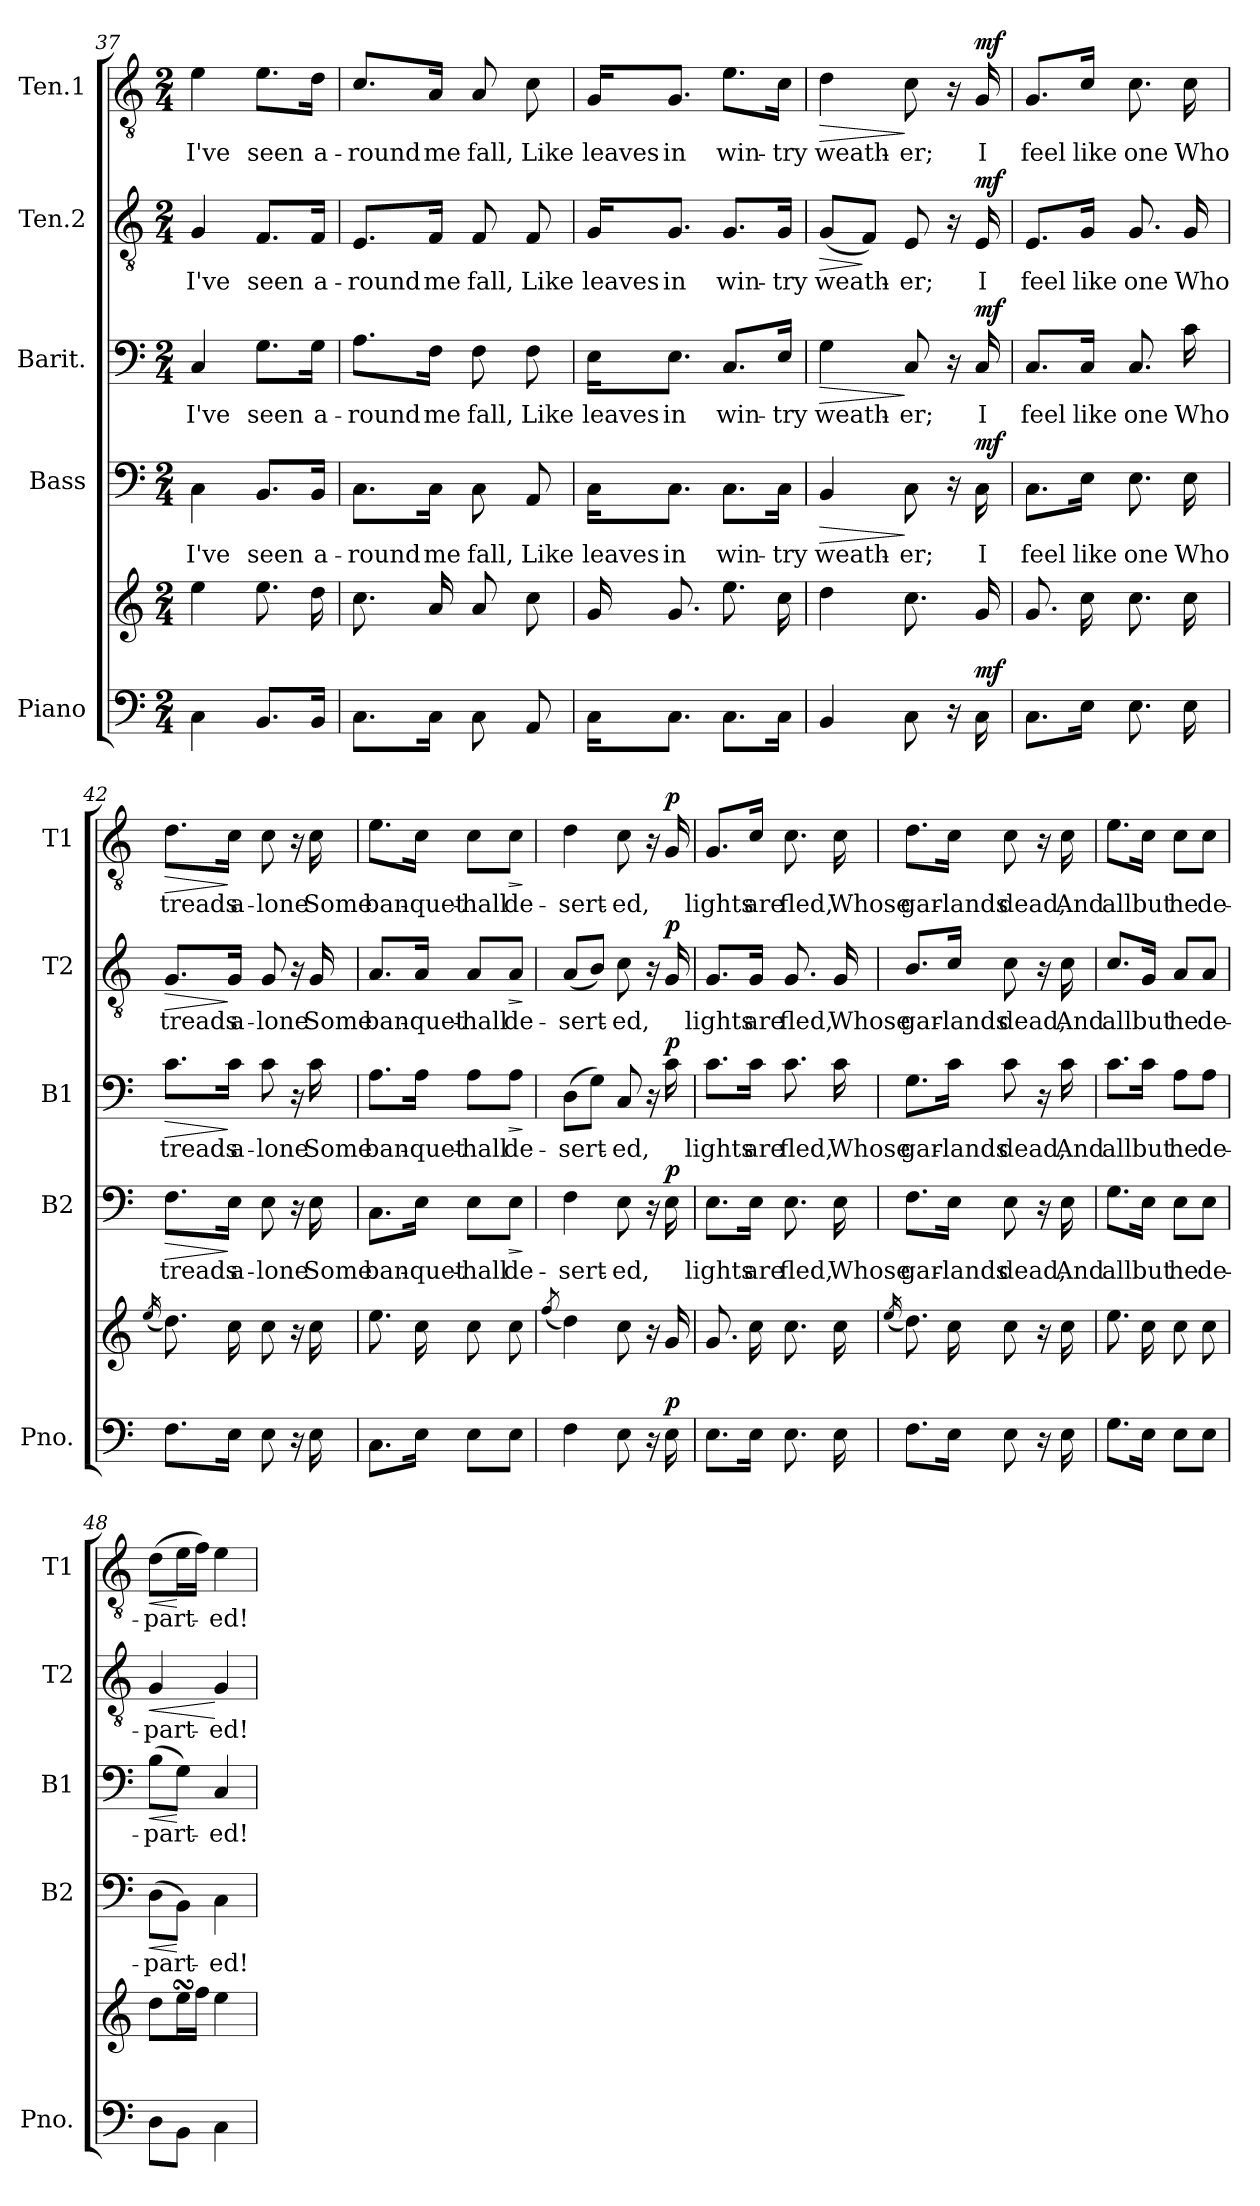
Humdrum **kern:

**kern	**kern	**dynam	**kern	**text	**dynam	**kern	**text	**dynam	**kern	**text	**dynam	**kern	**text	**dynam
*part5	*part5	*part5	*part4	*part4	*part4	*part3	*part3	*part3	*part2	*part2	*part2	*part1	*part1	*part1
*staff6	*staff5	*staff5/6	*staff4	*staff4	*staff4	*staff3	*staff3	*staff3	*staff2	*staff2	*staff2	*staff1	*staff1	*staff1
*I"Piano	*	*	*I"Bass	*	*	*I"Barit.	*	*	*I"Ten.2	*	*	*I"Ten.1	*	*
*I'Pno.	*	*	*I'B2	*	*	*I'B1	*	*	*I'T2	*	*	*I'T1	*	*
*clefF4	*clefG2	*	*clefF4	*	*	*clefF4	*	*	*clefGv2	*	*	*clefGv2	*	*
*k[]	*k[]	*	*k[]	*	*	*k[]	*	*	*k[]	*	*	*k[]	*	*
*M2/4	*M2/4	*	*M2/4	*	*	*M2/4	*	*	*M2/4	*	*	*M2/4	*	*
=37	=37	=37	=37	=37	=37	=37	=37	=37	=37	=37	=37	=37	=37	=37
!	!	!	!	!LO:LY:b	!	!	!LO:LY:b	!	!	!LO:LY:b	!	!	!LO:LY:b	!
4C\	4ee\	.	4C\	I've	.	4C/	I've	.	4G/	I've	.	4e\	I've	.
!	!	!	!	!LO:LY:b	!	!	!LO:LY:b	!	!	!LO:LY:b	!	!	!LO:LY:b	!
8.BB/L	8.ee\	.	8.BB/L	seen	.	8.G\L	seen	.	8.F/L	seen	.	8.e\L	seen	.
!	!	!	!	!LO:LY:b	!	!	!LO:LY:b	!	!	!LO:LY:b	!	!	!LO:LY:b	!
16BB/Jk	16dd\	.	16BB/Jk	a-	.	16G\Jk	a-	.	16F/Jk	a-	.	16d\Jk	a-	.
=38	=38	=38	=38	=38	=38	=38	=38	=38	=38	=38	=38	=38	=38	=38
!	!	!	!	!LO:LY:b	!	!	!LO:LY:b	!	!	!LO:LY:b	!	!	!LO:LY:b	!
8.C\L	8.cc\	.	8.C\L	-round	.	8.A\L	-round	.	8.E/L	-round	.	8.c/L	-round	.
!	!	!	!	!LO:LY:b	!	!	!LO:LY:b	!	!	!LO:LY:b	!	!	!LO:LY:b	!
16C\Jk	16a/	.	16C\Jk	me	.	16F\Jk	me	.	16F/Jk	me	.	16A/Jk	me	.
!	!	!	!	!LO:LY:b	!	!	!LO:LY:b	!	!	!LO:LY:b	!	!	!LO:LY:b	!
8C\	8a/	.	8C\	fall,	.	8F\	fall,	.	8F/	fall,	.	8A/	fall,	.
!	!	!	!	!LO:LY:b	!	!	!LO:LY:b	!	!	!LO:LY:b	!	!	!LO:LY:b	!
8AA/	8cc\	.	8AA/	Like	.	8F\	Like	.	8F/	Like	.	8c\	Like	.
=39	=39	=39	=39	=39	=39	=39	=39	=39	=39	=39	=39	=39	=39	=39
!	!	!	!	!LO:LY:b	!	!	!LO:LY:b	!	!	!LO:LY:b	!	!	!LO:LY:b	!
16C\KL	16g/	.	16C\KL	leaves	.	16E\KL	leaves	.	16G/KL	leaves	.	16G/KL	leaves	.
!	!	!	!	!LO:LY:b	!	!	!LO:LY:b	!	!	!LO:LY:b	!	!	!LO:LY:b	!
8.C\J	8.g/	.	8.C\J	in	.	8.E\J	in	.	8.G/J	in	.	8.G/J	in	.
!	!	!	!	!LO:LY:b	!	!	!LO:LY:b	!	!	!LO:LY:b	!	!	!LO:LY:b	!
8.C\L	8.ee\	.	8.C\L	win-	.	8.C/L	win-	.	8.G/L	win-	.	8.e\L	win-	.
!	!	!	!	!LO:LY:b	!	!	!LO:LY:b	!	!	!LO:LY:b	!	!	!LO:LY:b	!
16C\Jk	16cc\	.	16C\Jk	-try	.	16E/Jk	-try	.	16G/Jk	-try	.	16c\Jk	-try	.
=40	=40	=40	=40	=40	=40	=40	=40	=40	=40	=40	=40	=40	=40	=40
!	!	!	!	!LO:LY:b	!LO:HP:b	!	!LO:LY:b	!LO:HP:b	!	!LO:LY:b	!LO:HP:b	!	!LO:LY:b	!LO:HP:b
4BB/	4dd\	.	4BB/	weath-	>	4G\	weath-	>	(8G/L	weath-	>	4d\	weath-	>
.	.	.	.	.	.	.	.	.	8F/J)	.	]	.	.	.
!	!	!	!	!LO:LY:b	!	!	!LO:LY:b	!	!	!LO:LY:b	!	!	!LO:LY:b	!
8C\	8.cc\	.	8C\	-er;	]	8C/	-er;	]	8E/	-er;	.	8c\	-er;	]
16r	.	.	16r	.	.	16r	.	.	16r	.	.	16r	.	.
!	!	!LO:DY:a=2	!	!LO:LY:b	!LO:DY:a	!	!LO:LY:b	!LO:DY:a	!	!LO:LY:b	!LO:DY:a	!	!LO:LY:b	!LO:DY:a
16C\	16g/	mf	16C\	I	mf	16C/	I	mf	16E/	I	mf	16G/	I	mf
!!LO:LB:g=z
=41	=41	=41	=41	=41	=41	=41	=41	=41	=41	=41	=41	=41	=41	=41
!	!	!	!	!LO:LY:b	!	!	!LO:LY:b	!	!	!LO:LY:b	!	!	!LO:LY:b	!
8.C\L	8.g/	.	8.C\L	feel	.	8.C/L	feel	.	8.E/L	feel	.	8.G/L	feel	.
!	!	!	!	!LO:LY:b	!	!	!LO:LY:b	!	!	!LO:LY:b	!	!	!LO:LY:b	!
16E\Jk	16cc\	.	16E\Jk	like	.	16C/Jk	like	.	16G/Jk	like	.	16c/Jk	like	.
!	!	!	!	!LO:LY:b	!	!	!LO:LY:b	!	!	!LO:LY:b	!	!	!LO:LY:b	!
8.E\	8.cc\	.	8.E\	one	.	8.C/	one	.	8.G/	one	.	8.c\	one	.
!	!	!	!	!LO:LY:b	!	!	!LO:LY:b	!	!	!LO:LY:b	!	!	!LO:LY:b	!
16E\	16cc\	.	16E\	Who	.	16c\	Who	.	16G/	Who	.	16c\	Who	.
=42	=42	=42	=42	=42	=42	=42	=42	=42	=42	=42	=42	=42	=42	=42
.	(16qee/	.	.	.	.	.	.	.	.	.	.	.	.	.
!	!	!	!	!LO:LY:b	!LO:HP:b	!	!LO:LY:b	!LO:HP:b	!	!LO:LY:b	!LO:HP:b	!	!LO:LY:b	!LO:HP:b
8.F\L	8.dd\)	.	8.F\L	treads	>	8.c\L	treads	>	8.G/L	treads	>	8.d\L	treads	>
!	!	!	!	!LO:LY:b	!	!	!LO:LY:b	!	!	!LO:LY:b	!	!	!LO:LY:b	!
16E\Jk	16cc\	.	16E\Jk	a-	]	16c\Jk	a-	]	16G/Jk	a-	]	16c\Jk	a-	]
!	!	!	!	!LO:LY:b	!	!	!LO:LY:b	!	!	!LO:LY:b	!	!	!LO:LY:b	!
8E\	8cc\	.	8E\	-lone	.	8c\	-lone	.	8G/	-lone	.	8c\	-lone	.
16r	16r	.	16r	.	.	16r	.	.	16r	.	.	16r	.	.
!	!	!	!	!LO:LY:b	!	!	!LO:LY:b	!	!	!LO:LY:b	!	!	!LO:LY:b	!
16E\	16cc\	.	16E\	Some	.	16c\	Some	.	16G/	Some	.	16c\	Some	.
=43	=43	=43	=43	=43	=43	=43	=43	=43	=43	=43	=43	=43	=43	=43
!	!	!	!	!LO:LY:b	!	!	!LO:LY:b	!	!	!LO:LY:b	!	!	!LO:LY:b	!
8.C\L	8.ee\	.	8.C\L	ban-	.	8.A\L	ban-	.	8.A/L	ban-	.	8.e\L	ban-	.
!	!	!	!	!LO:LY:b	!	!	!LO:LY:b	!	!	!LO:LY:b	!	!	!LO:LY:b	!
16E\Jk	16cc\	.	16E\Jk	-quet-	.	16A\Jk	-quet-	.	16A/Jk	-quet-	.	16c\Jk	-quet-	.
!	!	!	!	!LO:LY:b	!	!	!LO:LY:b	!	!	!LO:LY:b	!	!	!LO:LY:b	!
8E\L	8cc\	.	8E\L	-hall	.	8A\L	-hall	.	8A/L	-hall	.	8c\L	-hall	.
!	!	!	!	!LO:LY:b	!LO:HP:b	!	!LO:LY:b	!LO:HP:b	!	!LO:LY:b	!LO:HP:b	!	!LO:LY:b	!LO:HP:b
8E\J	8cc\	.	8E\J	de-	>	8A\J	de-	>	8A/J	de-	>	8c\J	de-	>
.	.	.	.	.	]	.	.	]	.	.	]	.	.	]
=44	=44	=44	=44	=44	=44	=44	=44	=44	=44	=44	=44	=44	=44	=44
.	(8qff/	.	.	.	.	.	.	.	.	.	.	.	.	.
!	!	!	!	!LO:LY:b	!	!	!LO:LY:b	!	!	!LO:LY:b	!	!	!LO:LY:b	!
4F\	4dd\)	.	4F\	-sert-	.	(8D\L	-sert-	.	(8A/L	-sert-	.	4d\	-sert-	.
.	.	.	.	.	.	8G\J)	.	.	8B/J)	.	.	.	.	.
!	!	!	!	!LO:LY:b	!	!	!LO:LY:b	!	!	!LO:LY:b	!	!	!LO:LY:b	!
8E\	8cc\	.	8E\	-ed,	.	8C/	-ed,	.	8c\	-ed,	.	8c\	-ed,	.
!	!	!	!	!LO:LY:b	!	!	!LO:LY:b	!	!	!LO:LY:b	!	!	!LO:LY:b	!
16r	16r	.	16r	Whose	.	16r	Whose	.	16r	Whose	.	16r	Whose	.
!	!	!LO:DY:a=2	!	!	!LO:DY:a	!	!	!LO:DY:a	!	!	!LO:DY:a	!	!	!LO:DY:a
16E\	16g/	p	16E\	.	p	16c\	.	p	16G/	.	p	16G/	.	p
=45	=45	=45	=45	=45	=45	=45	=45	=45	=45	=45	=45	=45	=45	=45
!	!	!	!	!LO:LY:b	!	!	!LO:LY:b	!	!	!LO:LY:b	!	!	!LO:LY:b	!
8.E\L	8.g/	.	8.E\L	lights	.	8.c\L	lights	.	8.G/L	lights	.	8.G/L	lights	.
!	!	!	!	!LO:LY:b	!	!	!LO:LY:b	!	!	!LO:LY:b	!	!	!LO:LY:b	!
16E\Jk	16cc\	.	16E\Jk	are	.	16c\Jk	are	.	16G/Jk	are	.	16c/Jk	are	.
!	!	!	!	!LO:LY:b	!	!	!LO:LY:b	!	!	!LO:LY:b	!	!	!LO:LY:b	!
8.E\	8.cc\	.	8.E\	fled,	.	8.c\	fled,	.	8.G/	fled,	.	8.c\	fled,	.
!	!	!	!	!LO:LY:b	!	!	!LO:LY:b	!	!	!LO:LY:b	!	!	!LO:LY:b	!
16E\	16cc\	.	16E\	Whose	.	16c\	Whose	.	16G/	Whose	.	16c\	Whose	.
!!LO:PB:g=z
=46	=46	=46	=46	=46	=46	=46	=46	=46	=46	=46	=46	=46	=46	=46
.	(16qee/	.	.	.	.	.	.	.	.	.	.	.	.	.
!	!	!	!	!LO:LY:b	!	!	!LO:LY:b	!	!	!LO:LY:b	!	!	!LO:LY:b	!
8.F\L	8.dd\)	.	8.F\L	gar-	.	8.G\L	gar-	.	8.B/L	gar-	.	8.d\L	gar-	.
!	!	!	!	!LO:LY:b	!	!	!LO:LY:b	!	!	!LO:LY:b	!	!	!LO:LY:b	!
16E\Jk	16cc\	.	16E\Jk	-lands	.	16c\Jk	-lands	.	16c/Jk	-lands	.	16c\Jk	-lands	.
!	!	!	!	!LO:LY:b	!	!	!LO:LY:b	!	!	!LO:LY:b	!	!	!LO:LY:b	!
8E\	8cc\	.	8E\	dead,	.	8c\	dead,	.	8c\	dead,	.	8c\	dead,	.
16r	16r	.	16r	.	.	16r	.	.	16r	.	.	16r	.	.
!	!	!	!	!LO:LY:b	!	!	!LO:LY:b	!	!	!LO:LY:b	!	!	!LO:LY:b	!
16E\	16cc\	.	16E\	And	.	16c\	And	.	16c\	And	.	16c\	And	.
=47	=47	=47	=47	=47	=47	=47	=47	=47	=47	=47	=47	=47	=47	=47
!	!	!	!	!LO:LY:b	!	!	!LO:LY:b	!	!	!LO:LY:b	!	!	!LO:LY:b	!
8.G\L	8.ee\	.	8.G\L	all	.	8.c\L	all	.	8.c/L	all	.	8.e\L	all	.
!	!	!	!	!LO:LY:b	!	!	!LO:LY:b	!	!	!LO:LY:b	!	!	!LO:LY:b	!
16E\Jk	16cc\	.	16E\Jk	but	.	16c\Jk	but	.	16G/Jk	but	.	16c\Jk	but	.
!	!	!	!	!LO:LY:b	!	!	!LO:LY:b	!	!	!LO:LY:b	!	!	!LO:LY:b	!
8E\L	8cc\	.	8E\L	he	.	8A\L	he	.	8A/L	he	.	8c\L	he	.
!	!	!	!	!LO:LY:b	!	!	!LO:LY:b	!	!	!LO:LY:b	!	!	!LO:LY:b	!
8E\J	8cc\	.	8E\J	de-	.	8A\J	de-	.	8A/J	de-	.	8c\J	de-	.
=48	=48	=48	=48	=48	=48	=48	=48	=48	=48	=48	=48	=48	=48	=48
!	!	!	!	!LO:LY:b	!LO:HP:b	!	!LO:LY:b	!LO:HP:b	!	!LO:LY:b	!LO:HP:b	!	!LO:LY:b	!LO:HP:b
8D\L	8dd\L	.	(8D\L	-part-	<	(8B\L	-part-	<	4G/	-part-	<	(8d\L	-part-	<
8BB\J	16eesSsS\L	.	8BB\J)	.	[	8G\J)	.	[	.	.	.	16e\L	.	[
.	16ff\JJ	.	.	.	.	.	.	.	.	.	.	16f\JJ)	.	.
!	!	!	!	!LO:LY:b	!	!	!LO:LY:b	!	!	!LO:LY:b	!	!	!LO:LY:b	!
4C\	4ee\	.	4C\	-ed!	.	4C/	-ed!	.	4G/	-ed!	[	4e\	-ed!	.
=	=	=	=	=	=	=	=	=	=	=	=	=	=	=
*-	*-	*-	*-	*-	*-	*-	*-	*-	*-	*-	*-	*-	*-	*-
